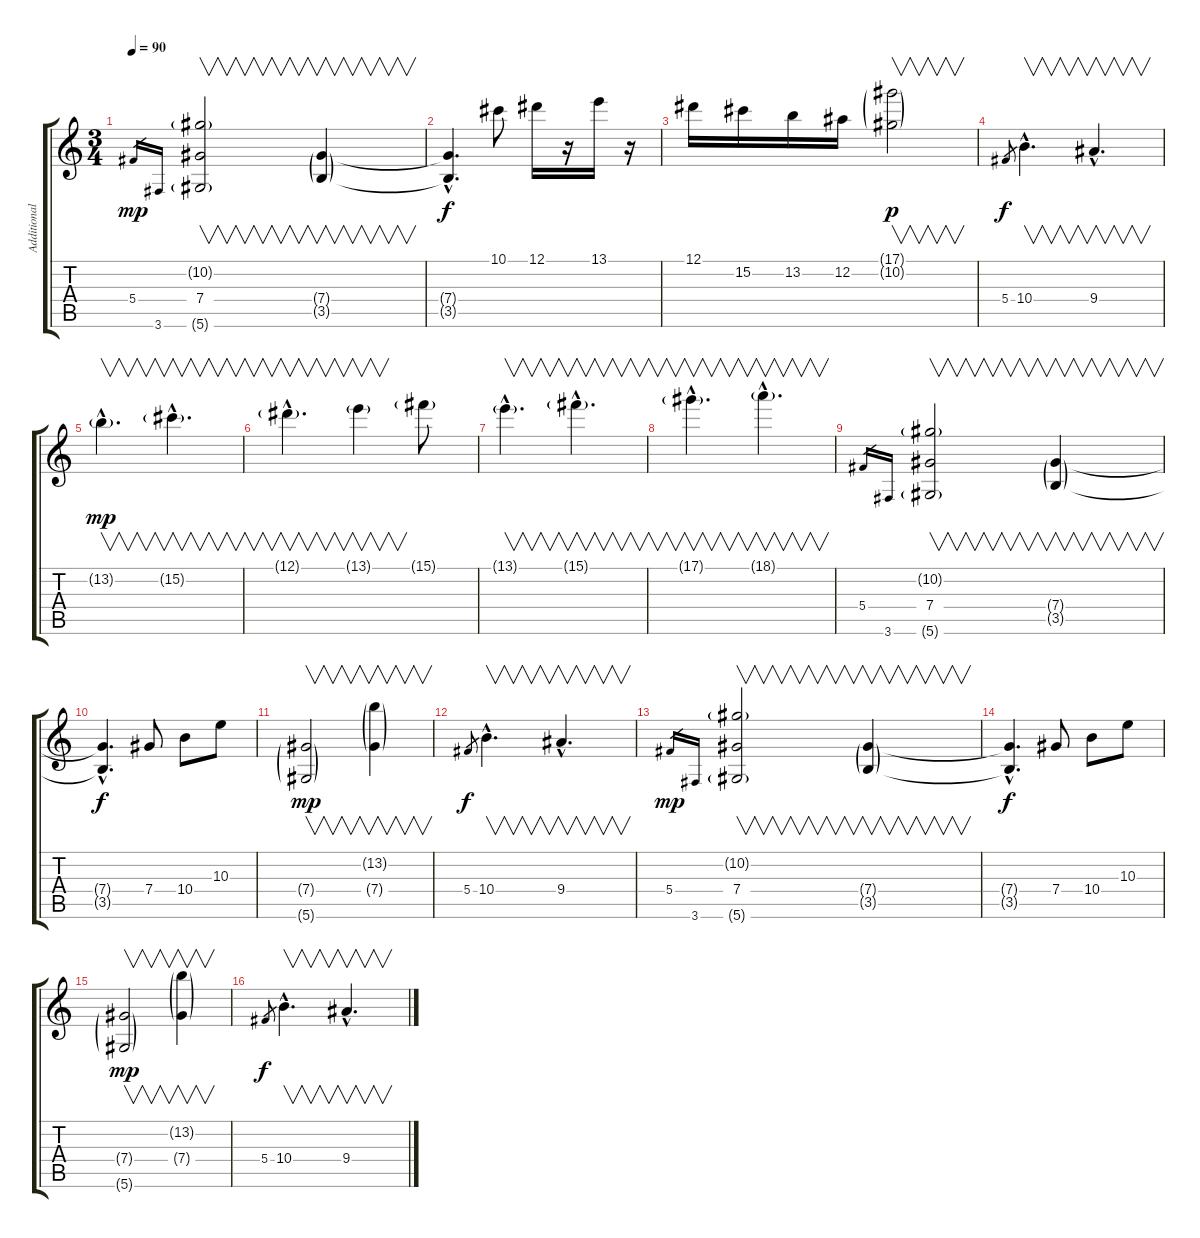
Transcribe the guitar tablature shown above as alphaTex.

\track ("Additional Lead Guitar" "Additional") {instrument distortionguitar}
\staff {score tabs}
\tuning (Eb4 Bb3 Gb3 Db3 Ab2 Eb2) {hide}
\ts (3 4)
\tempo 90
\clef g2
\ks c
5.4.16{gr dy mp} 3.6.16{gr} (10.2{g} 7.4 5.6{g}).2{v} (7.4{g} 3.5{g}).4{v} |
(7.4{hac t} 3.5{hac t}).4{d dy f} 10.1.8 12.1.16 r.16 13.1.16 r.16 |
12.1.16 15.2.16 13.2.16 12.2.16 (17.1{g} 10.2{g}).2{v dy p} |
5.4.8{gr dy f} 10.4{hac}.4{v d} 9.4{hac}.4{v d} |
13.2{g hac}.4{v d dy mp} 15.2{g hac}.4{v d} |
12.1{g hac}.4{v d volume 12} 13.1{g}.4{v volume 11} 15.1{g}.8 |
13.1{g hac}.4{v d volume 10} 15.1{g hac}.4{v d volume 9} |
17.1{g hac}.4{v d volume 8} 18.1{g hac}.4{v d volume 7} |
5.4.16{gr} 3.6.16{gr} (10.2{g} 7.4 5.6{g}).2{v volume 4} (7.4{g} 3.5{g}).4{v} |
(7.4{hac t} 3.5{hac t}).4{d dy f volume 3} 7.4.8 10.4.8 10.3.8 |
(7.4{g} 5.6{g}).2{v dy mp volume 2} (13.2{g} 7.4{g}).4{v volume 1} |
5.4.8{gr dy f} 10.4{hac}.4{v d volume 0} 9.4{hac}.4{v d} |
5.4.16{gr dy mp} 3.6.16{gr} (10.2{g} 7.4 5.6{g}).2{v} (7.4{g} 3.5{g}).4{v} |
(7.4{hac t} 3.5{hac t}).4{d dy f} 7.4.8 10.4.8 10.3.8 |
(7.4{g} 5.6{g}).2{v dy mp} (13.2{g} 7.4{g}).4{v} |
5.4.8{gr dy f} 10.4{hac}.4{v d} 9.4{hac}.4{v d}
